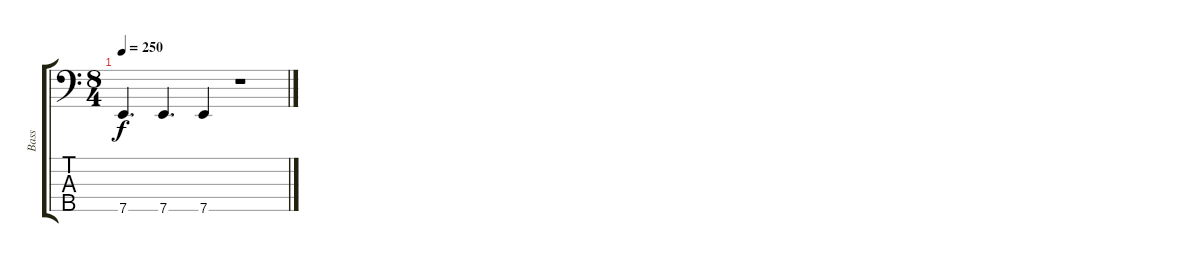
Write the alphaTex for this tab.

\track ("Bass" "Bass") {instrument electricbasspick}
\staff {score tabs}
\tuning (G2 D2 A1 E1 A0) {hide}
\ts (8 4)
\tempo 250
\clef f4
\ks c
7.5.4{d dy f} 7.5.4{d} 7.5.4 r.1
